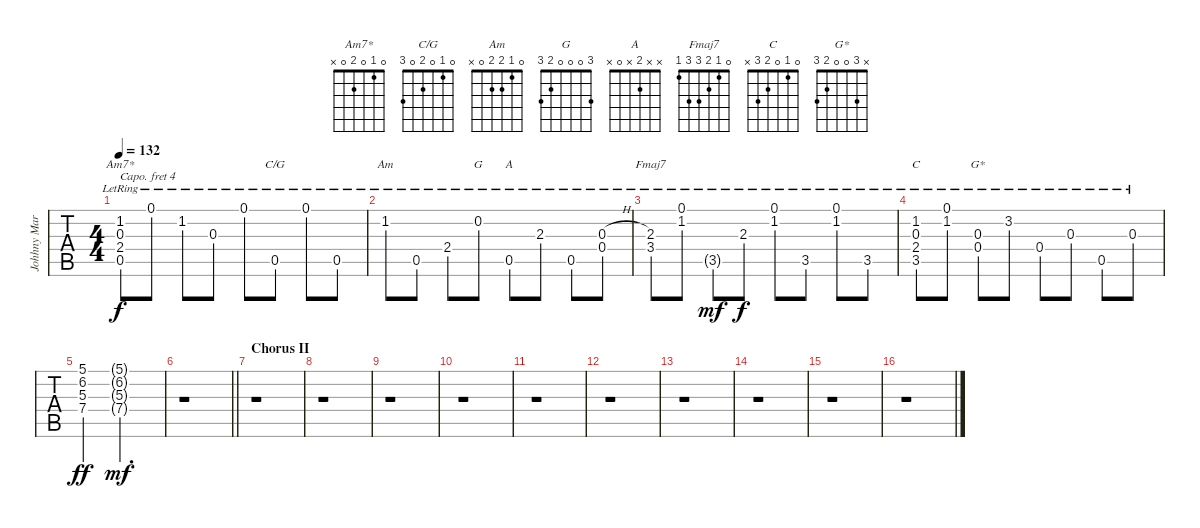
\track ("Johhny Marr's lead guitar" "Johhny Mar") {instrument electricguitarjazz}
\staff {tabs}
\capo 4
\tuning (E4 B3 G3 D3 A2 E2) {hide}
\chord ("Am7*" 0 1 0 2 0 x)
\chord ("C/G" 0 1 0 2 0 3)
\chord ("Am" 0 1 2 2 0 x)
\chord ("G" 3 0 0 0 2 3)
\chord ("A" x x 2 x 0 x)
\chord ("Fmaj7" 0 1 2 3 3 1)
\chord ("C" 0 1 0 2 3 x)
\chord ("G*" x 3 0 0 2 3)
\ts (4 4)
\tempo 132
\clef g2
\ks e
(1.2{lr} 0.3{lr} 2.4{lr} 0.5{lr}).8{ch "Am7*" dy f} 0.1{lr}.8 1.2{lr}.8 0.3{lr}.8 0.1{lr}.8 0.5{lr}.8{ch "C/G"} 0.1{lr}.8 0.5{lr}.8 |
1.2{lr}.8{ch "Am"} 0.5{lr}.8 2.4{lr}.8 0.2{lr}.8{ch "G"} 0.5{lr}.8{ch "A"} 2.3{lr}.8 0.5{lr}.8 (0.3{h lr} 0.4{h lr}).8 |
(2.3{lr} 3.4{lr}).8{ch "Fmaj7"} (0.1{lr} 1.2{lr}).8 3.5{g lr}.8{dy mf} 2.3{lr}.8{dy f} (0.1{lr} 1.2{lr}).8 3.5{lr}.8 (0.1{lr} 1.2{lr}).8 3.5{lr}.8 |
(1.2{lr} 0.3{lr} 2.4{lr} 3.5{lr}).8{ch "C"} (0.1{lr} 1.2{lr}).8 (0.3{lr} 0.4{lr}).8{ch "G*"} 3.2{lr}.8 0.4{lr}.8 0.3{lr}.8 0.5{lr}.8 0.3{lr}.8 |
(5.1 6.2 5.3 7.4).4{dy ff} (5.1{g} 6.2{g} 5.3{g} 7.4{g}).2{d dy mf} |
\barLineRight lightlight
r.1 |
\section ("" "Chorus II")
r.1 |
r.1 |
r.1 |
r.1 |
r.1 |
r.1 |
r.1 |
r.1 |
r.1 |
r.1
